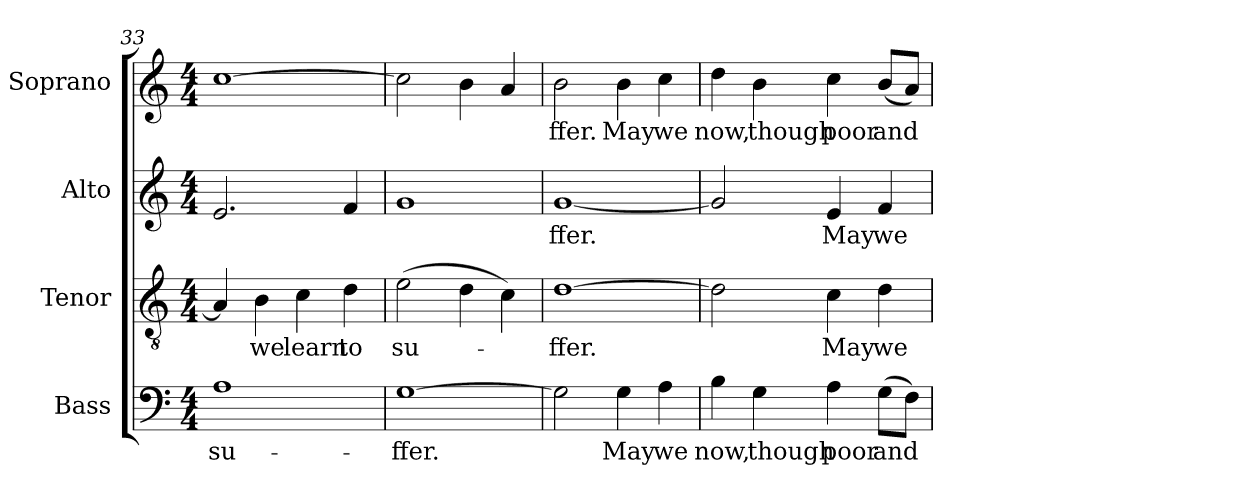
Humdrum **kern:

**kern	**text	**kern	**text	**kern	**text	**kern	**text
*part4	*part4	*part3	*part3	*part2	*part2	*part1	*part1
*staff4	*staff4	*staff3	*staff3	*staff2	*staff2	*staff1	*staff1
*I"Bass	*	*I"Tenor	*	*I"Alto	*	*I"Soprano	*
*I'B.	*	*I'T.	*	*I'A.	*	*I'S.	*
*clefF4	*	*clefGv2	*	*clefG2	*	*clefG2	*
*	*	*ITrd7c12	*	*	*	*	*
*k[]	*	*k[]	*	*k[]	*	*k[]	*
*C:	*	*C:	*	*C:	*	*C:	*
*M4/4	*	*M4/4	*	*M4/4	*	*M4/4	*
=33	=33	=33	=33	=33	=33	=33	=33
!	!LO:LY:b:color=#000000	!	!	!	!	!	!
1Ai	su-	4AAi/]	.	2.ei/	.	[1cci	.
!	!	!	!LO:LY:b:color=#000000	!	!	!	!
.	.	4BBi\	we	.	.	.	.
!	!	!	!LO:LY:b:color=#000000	!	!	!	!
.	.	4Ci\	learn	.	.	.	.
!	!	!	!LO:LY:b:color=#000000	!	!	!	!
.	.	4Di\	to	4fi/	.	.	.
=34	=34	=34	=34	=34	=34	=34	=34
!	!LO:LY:b:color=#000000	!	!	!	!	!	!
!	!	!	!LO:LY:b:color=#000000	!	!	!	!
[1Gi	-ffer.	(2Ei\	su-	1gi	.	2cci\]	.
.	.	4Di\	.	.	.	4bi\	.
.	.	4Ci\)	.	.	.	4ai/	.
=35	=35	=35	=35	=35	=35	=35	=35
!	!	!	!LO:LY:b:color=#000000	!	!	!	!
!	!	!	!	!	!LO:LY:b:color=#000000	!	!
!	!	!	!	!	!	!	!LO:LY:b:color=#000000
2Gi\]	.	[1Di	-ffer.	[1gi	-ffer.	2bi\	-ffer.
!	!LO:LY:b:color=#000000	!	!	!	!	!	!
!	!	!	!	!	!	!	!LO:LY:b:color=#000000
4Gi\	May	.	.	.	.	4bi\	May
!	!LO:LY:b:color=#000000	!	!	!	!	!	!
!	!	!	!	!	!	!	!LO:LY:b:color=#000000
4Ai\	we	.	.	.	.	4cci\	we
=36	=36	=36	=36	=36	=36	=36	=36
!	!LO:LY:b:color=#000000	!	!	!	!	!	!
!	!	!	!	!	!	!	!LO:LY:b:color=#000000
4Bi\	now,	2Di\]	.	2gi/]	.	4ddi\	now,
!	!LO:LY:b:color=#000000	!	!	!	!	!	!
!	!	!	!	!	!	!	!LO:LY:b:color=#000000
4Gi\	though	.	.	.	.	4bi\	though
!	!LO:LY:b:color=#000000	!	!	!	!	!	!
!	!	!	!LO:LY:b:color=#000000	!	!	!	!
!	!	!	!	!	!LO:LY:b:color=#000000	!	!
!	!	!	!	!	!	!	!LO:LY:b:color=#000000
4Ai\	poor	4Ci\	May	4ei/	May	4cci\	poor
!	!LO:LY:b:color=#000000	!	!	!	!	!	!
!	!	!	!LO:LY:b:color=#000000	!	!	!	!
!	!	!	!	!	!LO:LY:b:color=#000000	!	!
!	!	!	!	!	!	!	!LO:LY:b:color=#000000
(8Gi\L	and	4Di\	we	4fi/	we	(8bi/L	and
8Fi\J)	.	.	.	.	.	8ai/J)	.
=	=	=	=	=	=	=	=
*-	*-	*-	*-	*-	*-	*-	*-
